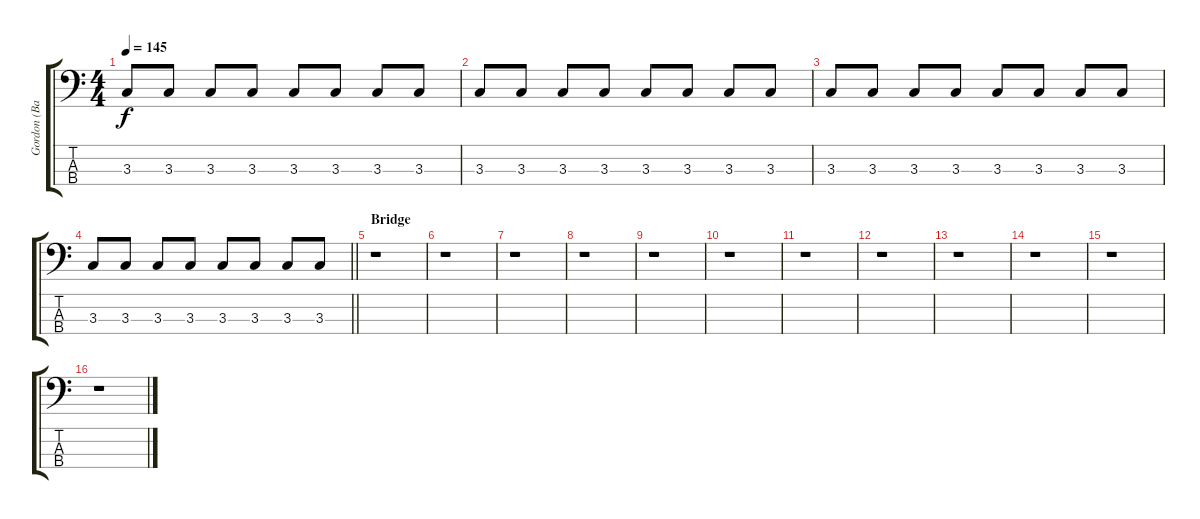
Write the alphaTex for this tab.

\track ("Gordon (Bass)" "Gordon (Ba") {instrument electricbasspick bank 255}
\staff {score tabs}
\tuning (G2 D2 A1 E1) {hide}
\ts (4 4)
\tempo 145
\clef f4
\ks c
3.3.8{dy f} 3.3.8 3.3.8 3.3.8 3.3.8 3.3.8 3.3.8 3.3.8 |
3.3.8 3.3.8 3.3.8 3.3.8 3.3.8 3.3.8 3.3.8 3.3.8 |
3.3.8 3.3.8 3.3.8 3.3.8 3.3.8 3.3.8 3.3.8 3.3.8 |
\barLineRight lightlight
3.3.8 3.3.8 3.3.8 3.3.8 3.3.8 3.3.8 3.3.8 3.3.8 |
\section ("" "Bridge")
r.1 |
r.1 |
r.1 |
r.1 |
r.1 |
r.1 |
r.1 |
r.1 |
r.1 |
r.1 |
r.1 |
r.1
